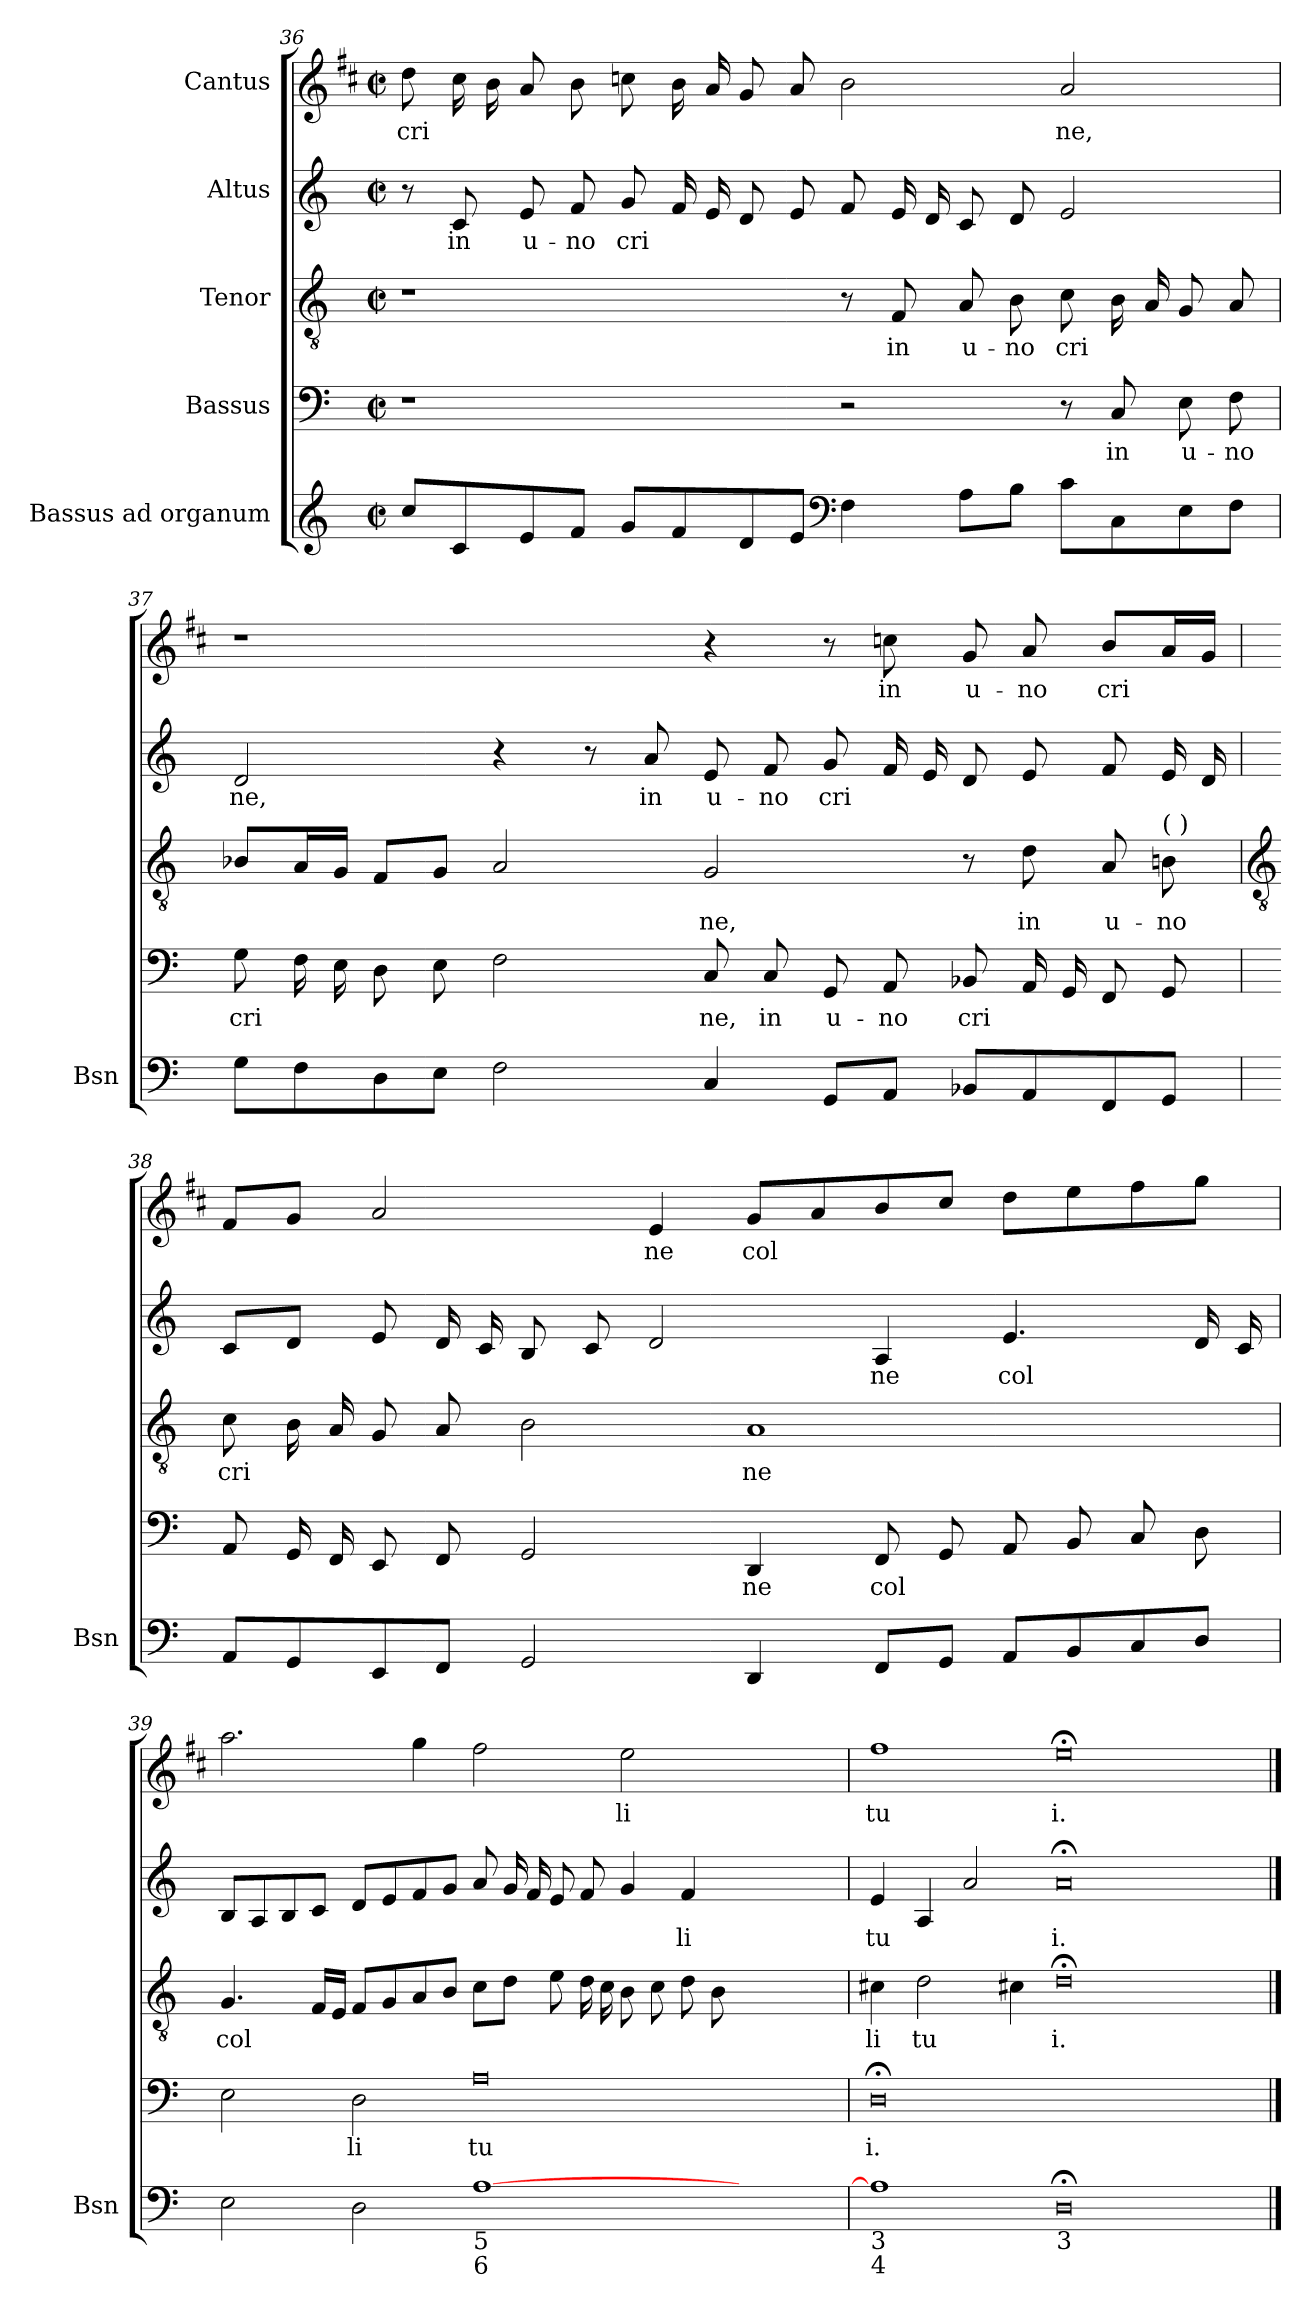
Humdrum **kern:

**kern	**kern	**text	**kern	**text	**kern	**text	**kern	**text
*part5	*part4	*part4	*part3	*part3	*part2	*part2	*part1	*part1
*staff5	*staff4	*staff4	*staff3	*staff3	*staff2	*staff2	*staff1	*staff1
*I"Bassus ad organum	*I"Bassus	*	*I"Tenor	*	*I"Altus	*	*I"Cantus	*
*I'Bsn	*	*	*	*	*	*	*	*
!!LO:LB:g=z
*clefG2	*clefF4	*	*clefGv2	*	*clefG2	*	*clefG2	*
*	*	*	*	*	*	*	*ITrd1c2	*
*k[]	*k[]	*	*k[]	*	*k[]	*	*k[]	*
*C:	*C:	*	*C:	*	*C:	*	*C:	*
*M4/2	*M4/2	*	*M4/2	*	*M4/2	*	*M4/2	*
*met(c|)	*met(c|)	*	*met(c|)	*	*met(c|)	*	*met(c|)	*
=36	=36	=36	=36	=36	=36	=36	=36	=36
!	!	!	!	!	!	!	!	!LO:LY:b
8ccL	1r	.	1r	.	8r	.	8ccL	cri
!	!	!	!	!	!	!LO:LY:b	!	!
8c	.	.	.	.	8c	in	16bL	.
.	.	.	.	.	.	.	16a	.
!	!	!	!	!	!	!LO:LY:b	!	!
8e	.	.	.	.	8e	u-	8g	.
!	!	!	!	!	!	!LO:LY:b	!	!
8fJ	.	.	.	.	8f	-no	8aJ	.
!	!	!	!	!	!	!LO:LY:b	!	!
8gL	.	.	.	.	8gL	cri	8b-XL	.
8f	.	.	.	.	16fL	.	16aL	.
.	.	.	.	.	16e	.	16g	.
8d	.	.	.	.	8d	.	8f	.
8eJ	.	.	.	.	8eJ	.	8gJ	.
*clefF4	*	*	*	*	*	*	*	*
4F	2r	.	8r	.	8fL	.	2a	.
!	!	!	!	!LO:LY:b	!	!	!	!
.	.	.	8F	in	16eL	.	.	.
.	.	.	.	.	16d	.	.	.
!	!	!	!	!LO:LY:b	!	!	!	!
8AL	.	.	8A	u-	8c	.	.	.
!	!	!	!	!LO:LY:b	!	!	!	!
8BJ	.	.	8B	-no	8dJ	.	.	.
!	!	!	!	!LO:LY:b	!	!	!	!LO:LY:b
8cL	8r	.	8cL	cri	2e	.	2g	ne,
!	!	!LO:LY:b	!	!	!	!	!	!
8C	8C	in	16BL	.	.	.	.	.
.	.	.	16A	.	.	.	.	.
!	!	!LO:LY:b	!	!	!	!	!	!
8E	8E	u-	8G	.	.	.	.	.
!	!	!LO:LY:b	!	!	!	!	!	!
8FJ	8F	-no	8AJ	.	.	.	.	.
=37	=37	=37	=37	=37	=37	=37	=37	=37
!	!	!LO:LY:b	!	!	!	!LO:LY:b	!	!
8GL	8GL	cri	8B-XL	.	2d	ne,	1r	.
8F	16FL	.	16AL	.	.	.	.	.
.	16E	.	16GJJ	.	.	.	.	.
8D	8D	.	8FL	.	.	.	.	.
8EJ	8EJ	.	8GJ	.	.	.	.	.
2F	2F	.	2A	.	4r	.	.	.
.	.	.	.	.	8r	.	.	.
!	!	!	!	!	!	!LO:LY:b	!	!
.	.	.	.	.	8a	in	.	.
!	!	!LO:LY:b	!	!LO:LY:b	!	!LO:LY:b	!	!
4C	8C	ne,	2G	ne,	8e	u-	4r	.
!	!	!LO:LY:b	!	!	!	!LO:LY:b	!	!
.	8C	in	.	.	8f	-no	.	.
!	!	!LO:LY:b	!	!	!	!LO:LY:b	!	!
8GGL	8GG	u-	.	.	8gL	cri	8r	.
!	!	!LO:LY:b	!	!	!	!	!	!LO:LY:b
8AAJ	8AA	-no	.	.	16fL	.	8b-X	in
.	.	.	.	.	16e	.	.	.
!	!	!LO:LY:b	!	!	!	!	!	!LO:LY:b
8BB-XL	8BB-XL	cri	8r	.	8d	.	8f	u-
!	!	!	!	!LO:LY:b	!	!	!	!LO:LY:b
8AA	16AAL	.	8d	in	8eJ	.	8g	-no
.	16GG	.	.	.	.	.	.	.
!	!	!	!	!LO:LY:b	!	!	!	!LO:LY:b
8FF	8FF	.	8A	u-	8fL	.	8aL	cri
!	!	!	!LO:TX:a:t=(  )	!	!	!	!	!
!	!	!	!	!LO:LY:b	!	!	!	!
8GGJ	8GGJ	.	8B	-no	16eL	.	16gL	.
.	.	.	.	.	16dJJ	.	16fJJ	.
!!LO:LB:g=z
=38	=38	=38	=38	=38	=38	=38	=38	=38
*	*	*	*clefGv2	*	*	*	*	*
!	!	!	!	!LO:LY:b	!	!	!	!
8AAL	8AAL	.	8cL	cri	8cL	.	8eL	.
8GG	16GGL	.	16BL	.	8dJ	.	8fJ	.
.	16FF	.	16A	.	.	.	.	.
8EE	8EE	.	8G	.	8eL	.	2g	.
8FFJ	8FFJ	.	8AJ	.	16dL	.	.	.
.	.	.	.	.	16c	.	.	.
2GG	2GG	.	2B	.	8B	.	.	.
.	.	.	.	.	8cJ	.	.	.
!	!	!	!	!	!	!	!	!LO:LY:b
.	.	.	.	.	2d	.	4d	ne
!	!	!LO:LY:b	!	!LO:LY:b	!	!	!	!LO:LY:b
4DD	4DD	ne	1A	ne	.	.	8fL	col
.	.	.	.	.	.	.	8g	.
!	!	!LO:LY:b	!	!	!	!LO:LY:b	!	!
8FFL	8FFL	col	.	.	4A	ne	8a	.
8GGJ	8GGJ	.	.	.	.	.	8bJ	.
!	!	!	!	!	!	!LO:LY:b	!	!
8AAL	8AAL	.	.	.	4.e	col	8ccL	.
8BB	8BB	.	.	.	.	.	8dd	.
8C	8C	.	.	.	.	.	8ee	.
8DJ	8DJ	.	.	.	16dLL	.	8ffJ	.
.	.	.	.	.	16cJJ	.	.	.
=39	=39	=39	=39	=39	=39	=39	=39	=39
!	!	!	!	!LO:LY:b	!	!	!	!
2E	2E	.	4.G	col	8BL	.	2.gg	.
.	.	.	.	.	8A	.	.	.
.	.	.	.	.	8B	.	.	.
.	.	.	16FLL	.	8cJ	.	.	.
.	.	.	16EJJ	.	.	.	.	.
!	!	!LO:LY:b	!	!	!	!	!	!
2D	2D	li	8FL	.	8dL	.	.	.
.	.	.	8G	.	8e	.	.	.
.	.	.	8A	.	8f	.	4ff	.
.	.	.	8BJ	.	8gJ	.	.	.
!LO:TX:b:t=5	!	!	!	!	!	!	!	!
!LO:TX:b:t=6	!	!	!	!	!	!	!	!
!	!	!LO:LY:b	!	!	!	!	!	!
[1A	0A	tu	8cL	.	8aL	.	2ee	.
.	.	.	8dJ	.	16gL	.	.	.
.	.	.	.	.	16f	.	.	.
.	.	.	8eL	.	8e	.	.	.
.	.	.	16dL	.	8fJ	.	.	.
.	.	.	16c	.	.	.	.	.
!	!	!	!	!	!	!	!	!LO:LY:b
.	.	.	8B	.	4g	.	2dd	li
.	.	.	8cJ	.	.	.	.	.
!	!	!	!	!	!	!LO:LY:b	!	!
.	.	.	8dL	.	4f	li	.	.
.	.	.	8BJ	.	.	.	.	.
1ryy	.	.	1ryy	.	1ryy	.	1ryy	.
=40	=40	=40	=40	=40	=40	=40	=40	=40
!LO:TX:b:t=3	!	!	!	!	!	!	!	!
!LO:TX:b:t=4	!	!	!	!	!	!	!	!
!	!	!LO:LY:b	!	!LO:LY:b	!	!LO:LY:b	!	!LO:LY:b
1A]	0D;<	i.	4c#X	li	4e	tu	1ee	tu
!	!	!	!	!LO:LY:b	!	!	!	!
.	.	.	2d	tu	4A	.	.	.
.	.	.	.	.	2a	.	.	.
.	.	.	4c#X	.	.	.	.	.
!LO:TX:b:t=3	!	!	!	!	!	!	!	!
!	!	!	!	!LO:LY:b	!	!LO:LY:b	!	!LO:LY:b
0D;<	.	.	0d;<	i.	0a;<	i.	0dd;<	i.
.	1ryy	.	.	.	.	.	.	.
==	==	==	==	==	==	==	==	==
*-	*-	*-	*-	*-	*-	*-	*-	*-
